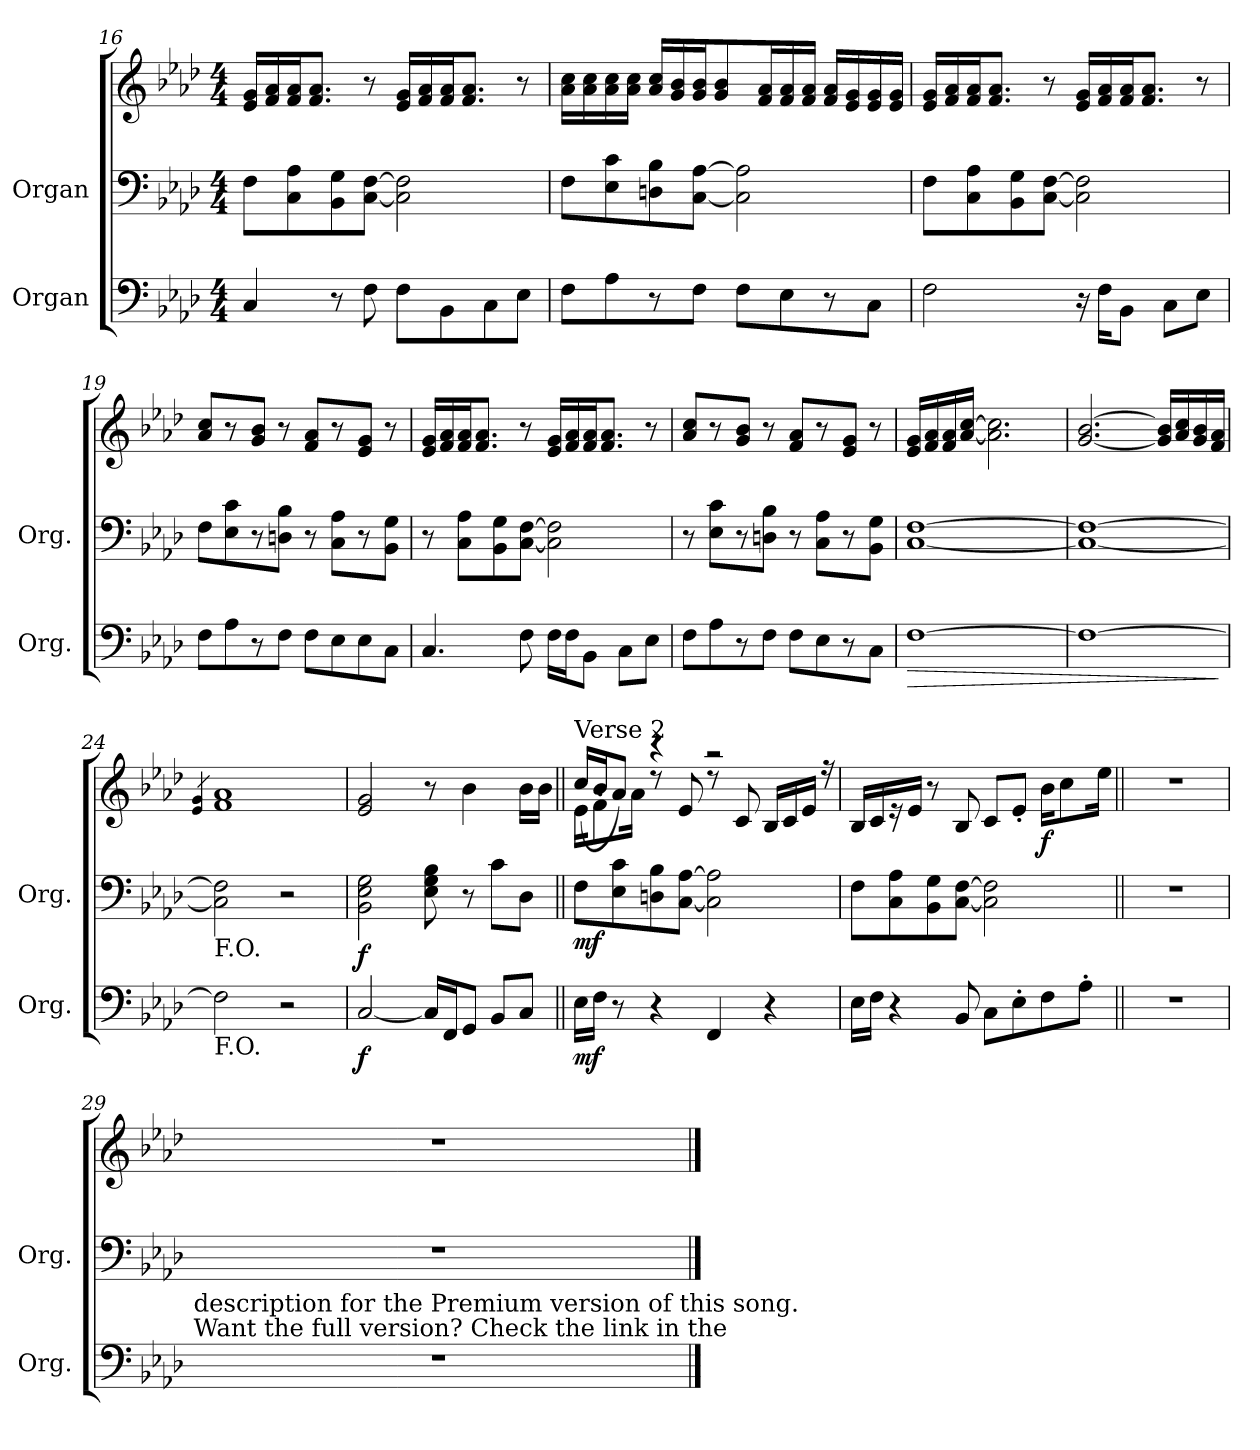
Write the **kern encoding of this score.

**kern	**dynam	**kern	**kern	**dynam
*part2	*part2	*part1	*part1	*part1
*staff3	*staff3	*staff2	*staff1	*staff1/2
*I"Organ	*	*I"Organ	*	*
*I'Org.	*	*I'Org.	*	*
*clefF4	*	*clefF4	*clefG2	*
*k[b-e-a-d-]	*	*k[b-e-a-d-]	*k[b-e-a-d-]	*
*f:	*	*f:	*f:	*
*M4/4	*	*M4/4	*M4/4	*
=16	=16	=16	=16	=16
4C/	.	8F\L	16e-/ 16g/LL	.
.	.	.	16f/ 16a-/	.
.	.	8C\ 8A-\	16f/ 16a-/J	.
.	.	.	8.f/ 8.a-/J	.
8r	.	8BB-\ 8G\	.	.
8F\	.	[8C\ [8F\J	8r	.
8F\L	.	2C\] 2F\]	16e-/ 16g/LL	.
.	.	.	16f/ 16a-/	.
8BB-\	.	.	16f/ 16a-/J	.
.	.	.	8.f/ 8.a-/J	.
8C\	.	.	.	.
8E-\J	.	.	8r	.
!!LO:PB:g=z
=17	=17	=17	=17	=17
8F\L	.	8F\L	16a-\ 16cc\LL	.
.	.	.	16a-\ 16cc\	.
8A-\	.	8E-\ 8c\	16a-\ 16cc\	.
.	.	.	16a-\ 16cc\JJ	.
8r	.	8Dn\ 8B-\	16a-/ 16cc/LL	.
.	.	.	16g/ 16b-/	.
8F\J	.	[8C\ [8A-\J	16g/ 16b-/J	.
.	.	.	8g/ 8b-/	.
8F\L	.	2C\] 2A-\]	.	.
.	.	.	16f/ 16a-/L	.
8E-\	.	.	16f/ 16a-/	.
.	.	.	16f/ 16a-/JJ	.
8r	.	.	16f/ 16a-/LL	.
.	.	.	16e-/ 16g/	.
8C\J	.	.	16e-/ 16g/	.
.	.	.	16e-/ 16g/JJ	.
=18	=18	=18	=18	=18
2F\	.	8F\L	16e-/ 16g/LL	.
.	.	.	16f/ 16a-/	.
.	.	8C\ 8A-\	16f/ 16a-/J	.
.	.	.	8.f/ 8.a-/J	.
.	.	8BB-\ 8G\	.	.
.	.	[8C\ [8F\J	8r	.
16r	.	2C\] 2F\]	16e-/ 16g/LL	.
16F\KL	.	.	16f/ 16a-/	.
8BB-\J	.	.	16f/ 16a-/J	.
.	.	.	8.f/ 8.a-/J	.
8C\L	.	.	.	.
8E-\J	.	.	8r	.
=19	=19	=19	=19	=19
8F\L	.	8F\L	8a-/ 8cc/L	.
8A-\	.	8E-\ 8c\	8r	.
8r	.	8r	8g/ 8b-/J	.
8F\J	.	8Dn\ 8B-\J	8r	.
8F\L	.	8r	8f/ 8a-/L	.
8E-\	.	8C\ 8A-\L	8r	.
8E-\	.	8r	8e-/ 8g/J	.
8C\J	.	8BB-\ 8G\J	8r	.
=20	=20	=20	=20	=20
4.C/	.	8r	16e-/ 16g/LL	.
.	.	.	16f/ 16a-/	.
.	.	8C\ 8A-\L	16f/ 16a-/J	.
.	.	.	8.f/ 8.a-/J	.
.	.	8BB-\ 8G\	.	.
8F\	.	[8C\ [8F\J	8r	.
16F\LL	.	2C\] 2F\]	16e-/ 16g/LL	.
16F\J	.	.	16f/ 16a-/	.
8BB-\J	.	.	16f/ 16a-/J	.
.	.	.	8.f/ 8.a-/J	.
8C\L	.	.	.	.
8E-\J	.	.	8r	.
!!LO:LB:g=z
=21	=21	=21	=21	=21
8F\L	.	8r	8a-/ 8cc/L	.
8A-\	.	8E-\ 8c\L	8r	.
8r	.	8r	8g/ 8b-/J	.
8F\J	.	8Dn\ 8B-\J	8r	.
8F\L	.	8r	8f/ 8a-/L	.
8E-\	.	8C\ 8A-\L	8r	.
8r	.	8r	8e-/ 8g/J	.
8C\J	.	8BB-\ 8G\J	8r	.
=22	=22	=22	=22	=22
!	!LO:HP:b	!	!	!
[1F	>	[1C [1F	16e-/ 16g/LL	.
.	.	.	16f/ 16a-/	.
.	.	.	16f/ 16a-/	.
.	.	.	[16a-/ [16cc/JJ	.
.	.	.	2.a-\] 2.cc\]	.
=23	=23	=23	=23	=23
1F_	.	1C_ 1F_	[2.g/ [2.b-/	.
.	.	.	16g/] 16b-/]LL	.
.	.	.	16a-/ 16cc/	.
.	.	.	16g/ 16b-/	.
.	.	.	16f/ 16a-/JJ	.
.	]	.	.	.
=24	=24	=24	=24	=24
.	.	.	4qe-/ 4qg/	.
!	!	!LO:TX:b:t=F.O.	!	!
!LO:TX:b:t=F.O.	!	!	!	!
2F\]	.	2C\] 2F\]	1f 1a-	.
2r	.	2r	.	.
=25	=25	=25	=25	=25
!	!LO:DY:b	!	!	!LO:DY:b=2
[2C/	f	2BB-\ 2E-\ 2G\	2e-/ 2g/	f
16C/LL]	.	8E-\ 8G\ 8B-\	8r	.
16FF/J	.	.	.	.
8GG/J	.	8r	4b-\	.
8BB-/L	.	8c\L	.	.
8C/J	.	8D-\J	16b-\LL	.
.	.	.	16b-\JJ	.
!!LO:LB:g=z
=26||	=26||	=26||	=26||	=26||
*	*	*	*^	*
!	!	!	!LO:TX:a:t=Verse 2	!	!
!	!LO:DY:b	!	!	!	!LO:DY:b=2
16E-\LL	mf	8F\L	16e-\KL	(>16cc/LL	mf
16F\JJ	.	.	8f'\	16b-/J	.
8r	.	8E-\ 8c\	.	8a-/J)	.
.	.	.	16a-\Jk	.	.
4r	.	8Dn\ 8B-\	8r	4rccc	.
.	.	[8C\ [8A-\J	8e-/	.	.
4FF/	.	2C\] 2A-\]	8r	2raa	.
.	.	.	8c/	.	.
4r	.	.	16B-/LL	.	.
.	.	.	16c/	.	.
.	.	.	16e-/JJ	.	.
.	.	.	16r	.	.
*	*	*	*v	*v	*
=27	=27	=27	=27	=27
16E-\LL	.	8F\L	16B-/LL	.
16F\JJ	.	.	16c/	.
4r	.	8C\ 8A-\	16r	.
.	.	.	16e-/JJ	.
.	.	8BB-\ 8G\	8r	.
8BB-/	.	[8C\ [8F\J	8B-/	.
8C\L	.	2C\] 2F\]	8c/L	.
8E-'\	.	.	8e-'/J	.
!	!	!	!	!LO:DY:b
8F\	.	.	16b-\KL	f
.	.	.	8cc\	.
8A-'\J	.	.	.	.
.	.	.	16ee-\Jk	.
=28||	=28||	=28||	=28||	=28||
1r	.	1r	1r	.
=29	=29	=29	=29	=29
!LO:TX:a:t=Want the full version? Check the link in the	!	!	!	!
!LO:TX:a:t=description for the Premium   version of this song.	!	!	!	!
1r	.	1r	1r	.
==	==	==	==	==
*-	*-	*-	*-	*-
